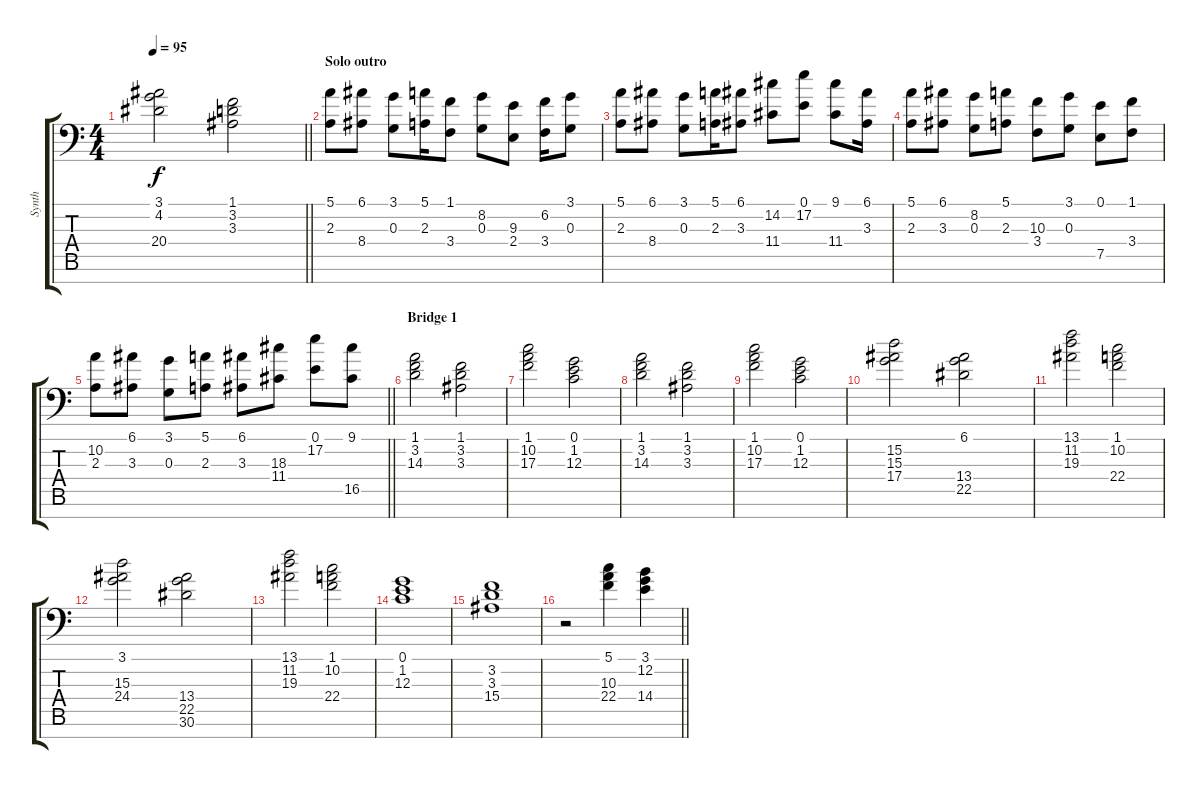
\track ("Synth" "Synth") {instrument pad4choir}
\staff {score tabs}
\tuning (E4 B3 G3 D3 A2 E2 C-1) {hide}
\ts (4 4)
\tempo 95
\clef f4
\barLineRight lightlight
\ks c
(3.1 4.2 20.4).2{dy f} (1.1 3.2 3.3).2 |
\section ("" "Solo outro")
(5.1 2.3).8 (6.1 8.4).8 (3.1 0.3).8 (5.1 2.3).16 (1.1 3.4).8 (8.2 0.3).8 (9.3 2.4).8 (6.2 3.4).16 (3.1 0.3).8 |
(5.1 2.3).8 (6.1 8.4).8 (3.1 0.3).8 (5.1 2.3).16 (6.1 3.3).8 (14.2 11.4).8 (0.1 17.2).8 (9.1 11.4).8 (6.1 3.3).16 |
(5.1 2.3).8 (6.1 3.3).8 (8.2 0.3).8 (5.1 2.3).8 (10.3 3.4).8 (3.1 0.3).8 (0.1 7.5).8 (1.1 3.4).8 |
\barLineRight lightlight
(10.2 2.3).8 (6.1 3.3).8 (3.1 0.3).8 (5.1 2.3).8 (6.1 3.3).8 (18.3 11.4).8 (0.1 17.2).8 (9.1 16.5).8 |
\section ("" "Bridge 1")
(1.1 3.2 14.3).2 (1.1 3.2 3.3).2 |
(1.1 10.2 17.3).2 (0.1 1.2 12.3).2 |
(1.1 3.2 14.3).2 (1.1 3.2 3.3).2 |
(1.1 10.2 17.3).2 (0.1 1.2 12.3).2 |
(15.2 15.3 17.4).2 (6.1 13.4 22.5).2 |
(13.1 11.2 19.3).2 (1.1 10.2 22.4).2 |
(3.1 15.3 24.4).2 (13.4 22.5 30.6).2 |
(13.1 11.2 19.3).2 (1.1 10.2 22.4).2 |
(0.1 1.2 12.3).1 |
(3.2 3.3 15.4).1 |
\barLineRight lightlight
r.2 (5.1 10.3 22.4).4 (3.1 12.2 14.4).4
